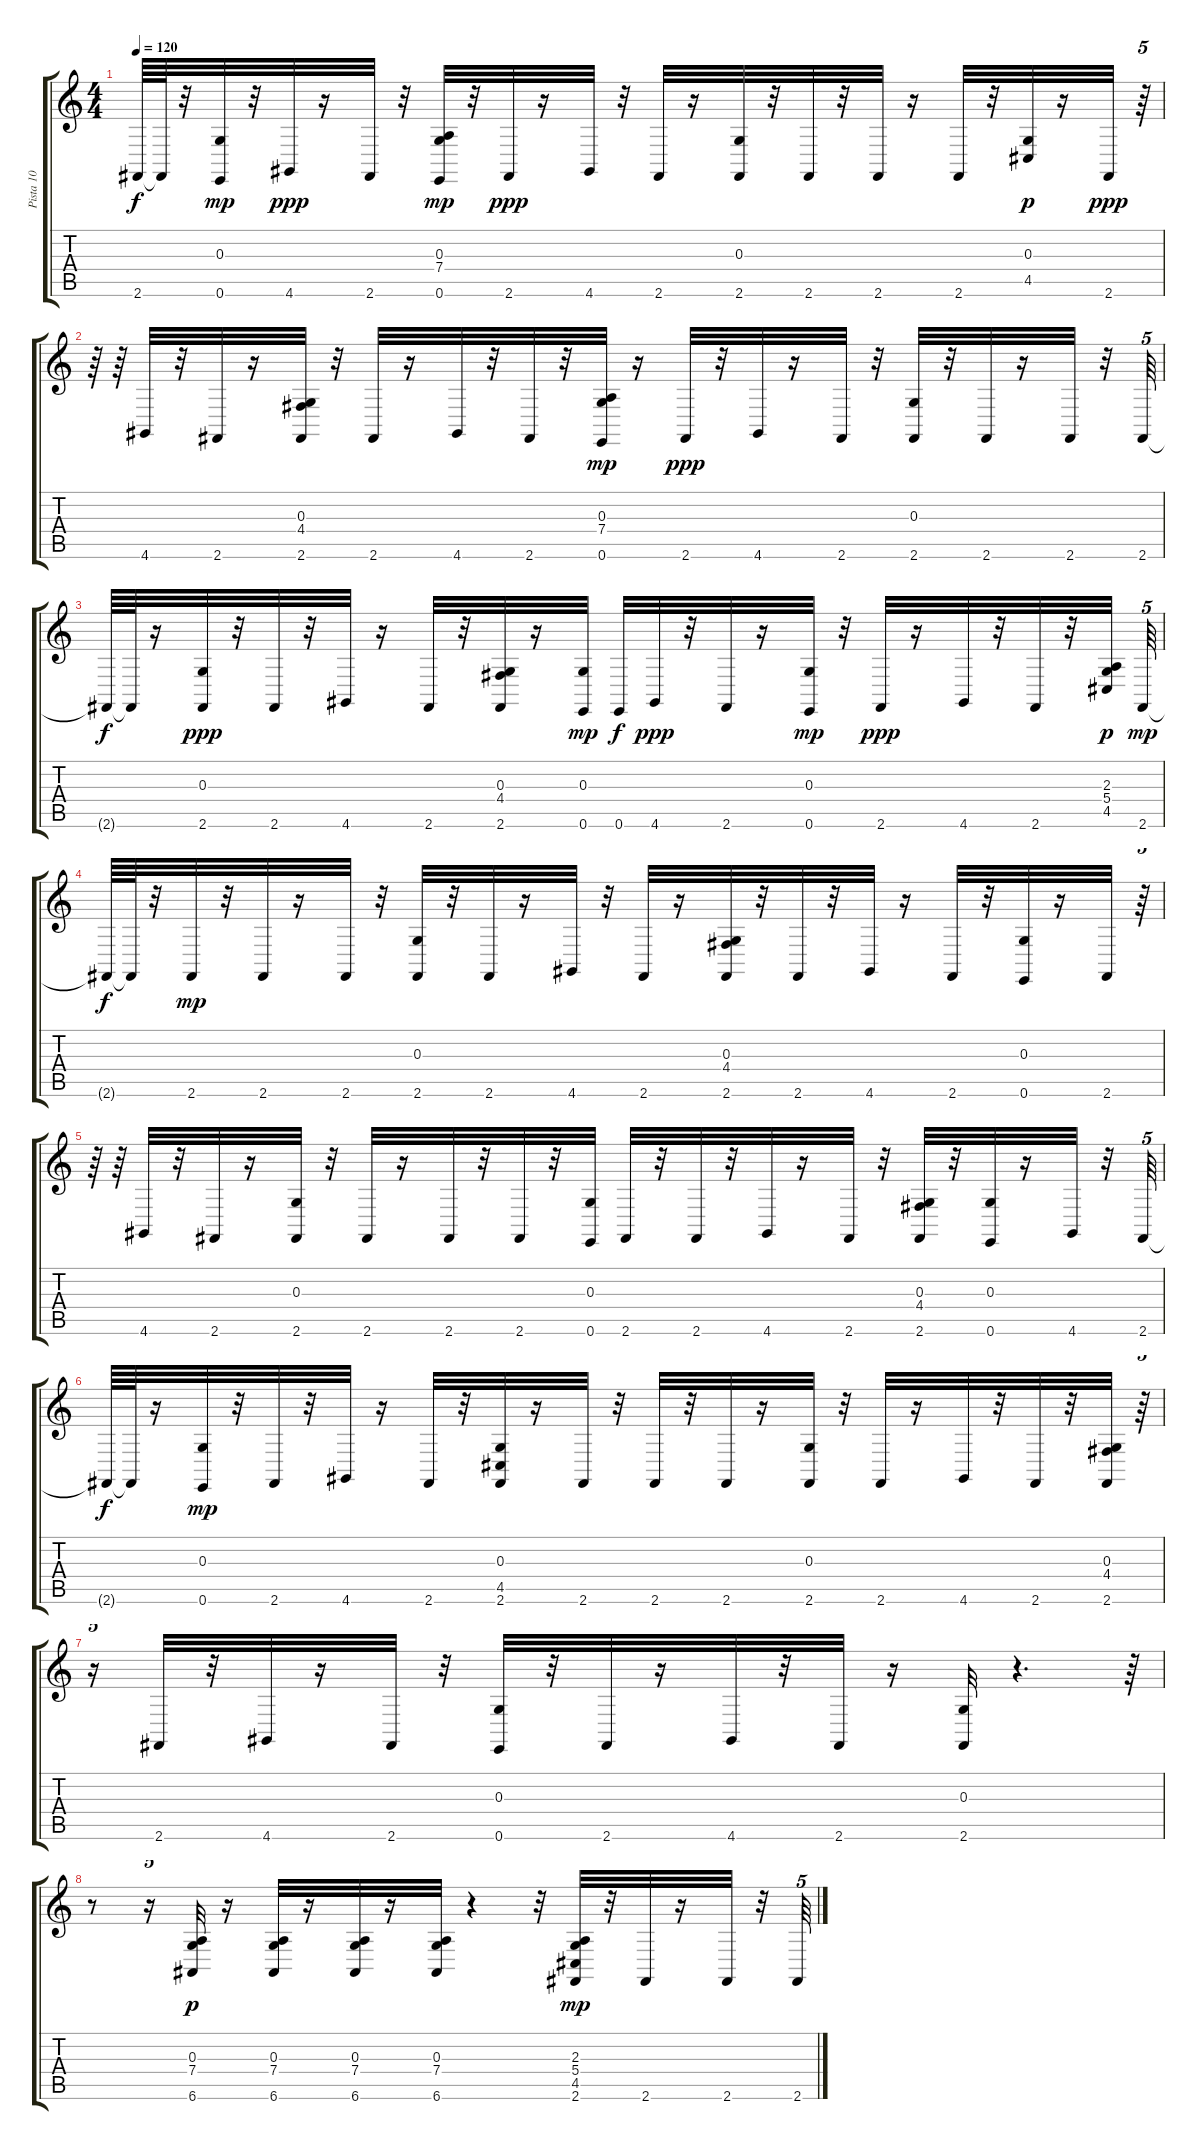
\track ("Pista 10" "Pista 10") {instrument acousticgrandpiano}
\staff {score tabs}
\tuning (E4 B3 G3 D3 A2 E2) {hide}
\ts (4 4)
\tempo 120
\clef g2
\ks c
2.6{t}.64{dy f} 2.6{t}.64 r.32 (0.3 0.6).32{dy mp} r.32 4.6.32{dy ppp} r.16 2.6.32 r.32 (0.3 7.4 0.6).32{dy mp} r.32 2.6.32{dy ppp} r.16 4.6.32 r.32 2.6.32 r.16 (0.3 2.6).32 r.32 2.6.32 r.32 2.6.32 r.16 2.6.32 r.32 (0.3 4.5).32{dy p} r.16 2.6.32{dy ppp} r.64{tu (5 4)} |
r.64 r.64 4.6.32 r.32 2.6.32 r.16 (0.3 4.4 2.6).32 r.32 2.6.32 r.16 4.6.32 r.32 2.6.32 r.32 (0.3 7.4 0.6).32{dy mp} r.16 2.6.32{dy ppp} r.32 4.6.32 r.16 2.6.32 r.32 (0.3 2.6).32 r.32 2.6.32 r.16 2.6.32 r.32 2.6.64{tu (5 4)} |
2.6{t}.64{dy f} 2.6{t}.64 r.16 (0.3 2.6).32{dy ppp} r.32 2.6.32 r.32 4.6.32 r.16 2.6.32 r.32 (0.3 4.4 2.6).32 r.16 (0.3 0.6).32{dy mp} 0.6.32{dy f} 4.6.32{dy ppp} r.32 2.6.32 r.16 (0.3 0.6).32{dy mp} r.32 2.6.32{dy ppp} r.16 4.6.32 r.32 2.6.32 r.32 (2.3 5.4 4.5).32{dy p} 2.6.64{tu (5 4) dy mp} |
2.6{t}.64{dy f} 2.6{t}.64 r.32 2.6.32{dy mp} r.32 2.6.32 r.16 2.6.32 r.32 (0.3 2.6).32 r.32 2.6.32 r.16 4.6.32 r.32 2.6.32 r.16 (0.3 4.4 2.6).32 r.32 2.6.32 r.32 4.6.32 r.16 2.6.32 r.32 (0.3 0.6).32 r.16 2.6.32 r.64{tu (5 4)} |
r.64 r.64 4.6.32 r.32 2.6.32 r.16 (0.3 2.6).32 r.32 2.6.32 r.16 2.6.32 r.32 2.6.32 r.32 (0.3 0.6).32 2.6.32 r.32 2.6.32 r.32 4.6.32 r.16 2.6.32 r.32 (0.3 4.4 2.6).32 r.32 (0.3 0.6).32 r.16 4.6.32 r.32 2.6.64{tu (5 4)} |
2.6{t}.64{dy f} 2.6{t}.64 r.16 (0.3 0.6).32{dy mp} r.32 2.6.32 r.32 4.6.32 r.16 2.6.32 r.32 (0.3 4.5 2.6).32 r.16 2.6.32 r.32 2.6.32 r.32 2.6.32 r.16 (0.3 2.6).32 r.32 2.6.32 r.16 4.6.32 r.32 2.6.32 r.32 (0.3 4.4 2.6).32 r.64{tu (5 4)} |
r.16{tu (5 4)} 2.6.32 r.32 4.6.32 r.16 2.6.32 r.32 (0.3 0.6).32 r.32 2.6.32 r.16 4.6.32 r.32 2.6.32 r.16 (0.3 2.6).32 r.4{d} r.64{tu (5 4)} |
r.8 r.16{tu (5 4)} (0.3 7.4 6.6).32{dy p} r.16 (0.3 7.4 6.6).32 r.16 (0.3 7.4 6.6).32 r.16 (0.3 7.4 6.6).32 r.4 r.32 (2.3 5.4 4.5 2.6).32{dy mp} r.32 2.6.32 r.16 2.6.32 r.32 2.6.64{tu (5 4)}
